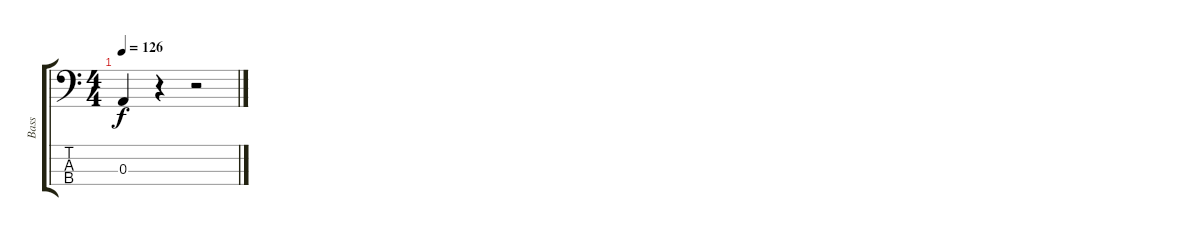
\track ("Bass" "Bass") {instrument electricbasspick}
\staff {score tabs}
\tuning (G2 D2 A1 E1) {hide}
\ts (4 4)
\tempo 126
\clef f4
\ks c
0.3.4{dy f} r.4 r.2
